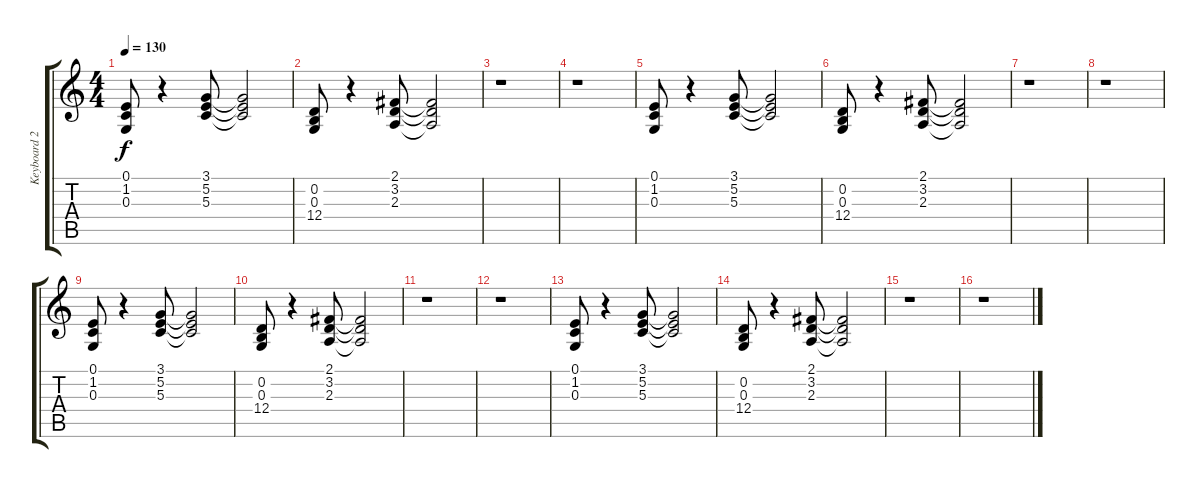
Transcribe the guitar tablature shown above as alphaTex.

\track ("Keyboard 2" "Keyboard 2") {instrument stringensemble1}
\staff {score tabs}
\tuning (E4 B3 G3 D3 A2 E2) {hide}
\ts (4 4)
\tempo 130
\clef g2
\ks c
(0.1 1.2 0.3).8{dy f} r.4 (3.1 5.2 5.3).8 (3.1{t} 5.2{t} 5.3{t}).2 |
(0.2 0.3 12.4).8 r.4 (2.1 3.2 2.3).8 (2.1{t} 3.2{t} 2.3{t}).2 |
r.1 |
r.1 |
(0.1 1.2 0.3).8 r.4 (3.1 5.2 5.3).8 (3.1{t} 5.2{t} 5.3{t}).2 |
(0.2 0.3 12.4).8 r.4 (2.1 3.2 2.3).8 (2.1{t} 3.2{t} 2.3{t}).2 |
r.1 |
r.1 |
(0.1 1.2 0.3).8 r.4 (3.1 5.2 5.3).8 (3.1{t} 5.2{t} 5.3{t}).2 |
(0.2 0.3 12.4).8 r.4 (2.1 3.2 2.3).8 (2.1{t} 3.2{t} 2.3{t}).2 |
r.1 |
r.1 |
(0.1 1.2 0.3).8 r.4 (3.1 5.2 5.3).8 (3.1{t} 5.2{t} 5.3{t}).2 |
(0.2 0.3 12.4).8 r.4 (2.1 3.2 2.3).8 (2.1{t} 3.2{t} 2.3{t}).2 |
r.1 |
r.1
